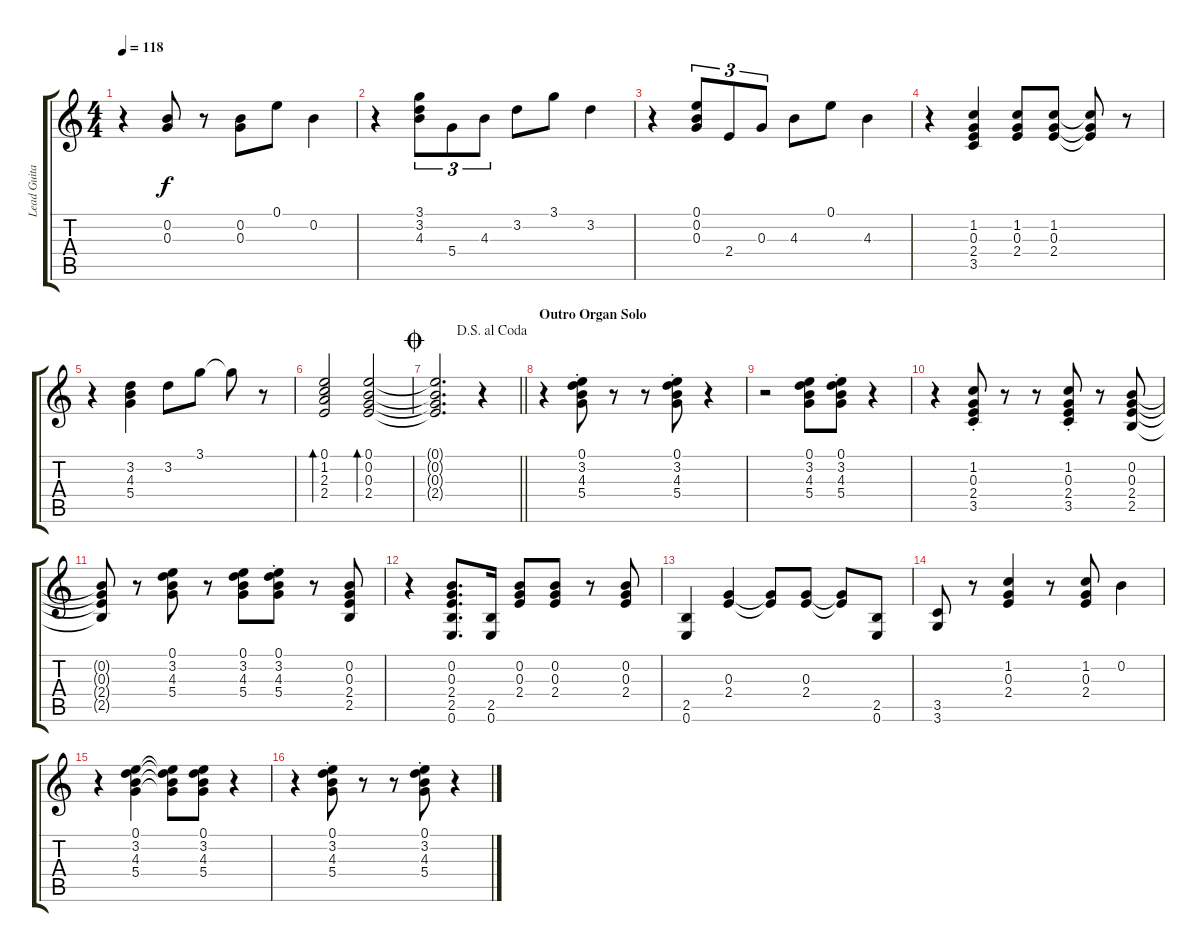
\track ("Lead Guitar" "Lead Guita") {instrument overdrivenguitar}
\staff {score tabs}
\tuning (E4 B3 G3 D3 A2 E2) {hide}
\ts (4 4)
\tempo 118
\clef g2
\ks c
r.4{dy f} (0.2 0.3).8 r.8 (0.2 0.3).8 0.1.8 0.2.4 |
r.4 (3.1 3.2 4.3).8{tu (3 2)} 5.4.8{tu (3 2)} 4.3.8{tu (3 2)} 3.2.8 3.1.8 3.2.4 |
r.4 (0.1 0.2 0.3).8{tu (3 2)} 2.4.8{tu (3 2)} 0.3.8{tu (3 2)} 4.3.8 0.1.8 4.3.4 |
r.4 (1.2 0.3 2.4 3.5).4 (1.2 0.3 2.4).8 (1.2 0.3 2.4).8 (1.2{t} 0.3{t} 2.4{t}).8 r.8 |
r.4 (3.2 4.3 5.4).4 3.2.8 3.1.8 3.1{t}.8 r.8 |
(0.1 1.2 2.3 2.4).2{bd 30} (0.1 0.2 0.3 2.4).2{bd 30} |
\jump coda
\jump dalsegnoalcoda
\barLineRight lightlight
(0.1{t} 0.2{t} 0.3{t} 2.4{t}).2{d} r.4 |
\section ("" "Outro Organ Solo")
r.4 (0.1{st} 3.2{st} 4.3{st} 5.4{st}).8 r.8 r.8 (0.1{st} 3.2{st} 4.3{st} 5.4{st}).8 r.4 |
r.2 (0.1 3.2 4.3 5.4).8 (0.1{st} 3.2{st} 4.3{st} 5.4{st}).8 r.4 |
r.4 (1.2{st} 0.3{st} 2.4{st} 3.5{st}).8 r.8 r.8 (1.2{st} 0.3{st} 2.4{st} 3.5{st}).8 r.8 (0.2 0.3 2.4 2.5).8 |
(0.2{t} 0.3{t} 2.4{t} 2.5{t}).8 r.8 (0.1 3.2 4.3 5.4).8 r.8 (0.1 3.2 4.3 5.4).8 (0.1{st} 3.2{st} 4.3{st} 5.4{st}).8 r.8 (0.2 0.3 2.4 2.5).8 |
r.4 (0.2 0.3 2.4 2.5 0.6).8{d} (2.5 0.6).16 (0.2 0.3 2.4).8 (0.2 0.3 2.4).8 r.8 (0.2 0.3 2.4).8 |
(2.5 0.6).4 (0.3 2.4).4 (0.3{t} 2.4{t}).8 (0.3 2.4).8 (0.3{t} 2.4{t}).8 (2.5 0.6).8 |
(3.5 3.6).8 r.8 (1.2 0.3 2.4).4 r.8 (1.2 0.3 2.4).8 0.2.4 |
r.4 (0.1 3.2 4.3 5.4).4 (0.1{t} 3.2{t} 4.3{t} 5.4{t}).8 (0.1 3.2 4.3 5.4).8 r.4 |
r.4 (0.1{st} 3.2{st} 4.3{st} 5.4{st}).8 r.8 r.8 (0.1{st} 3.2{st} 4.3{st} 5.4{st}).8 r.4
